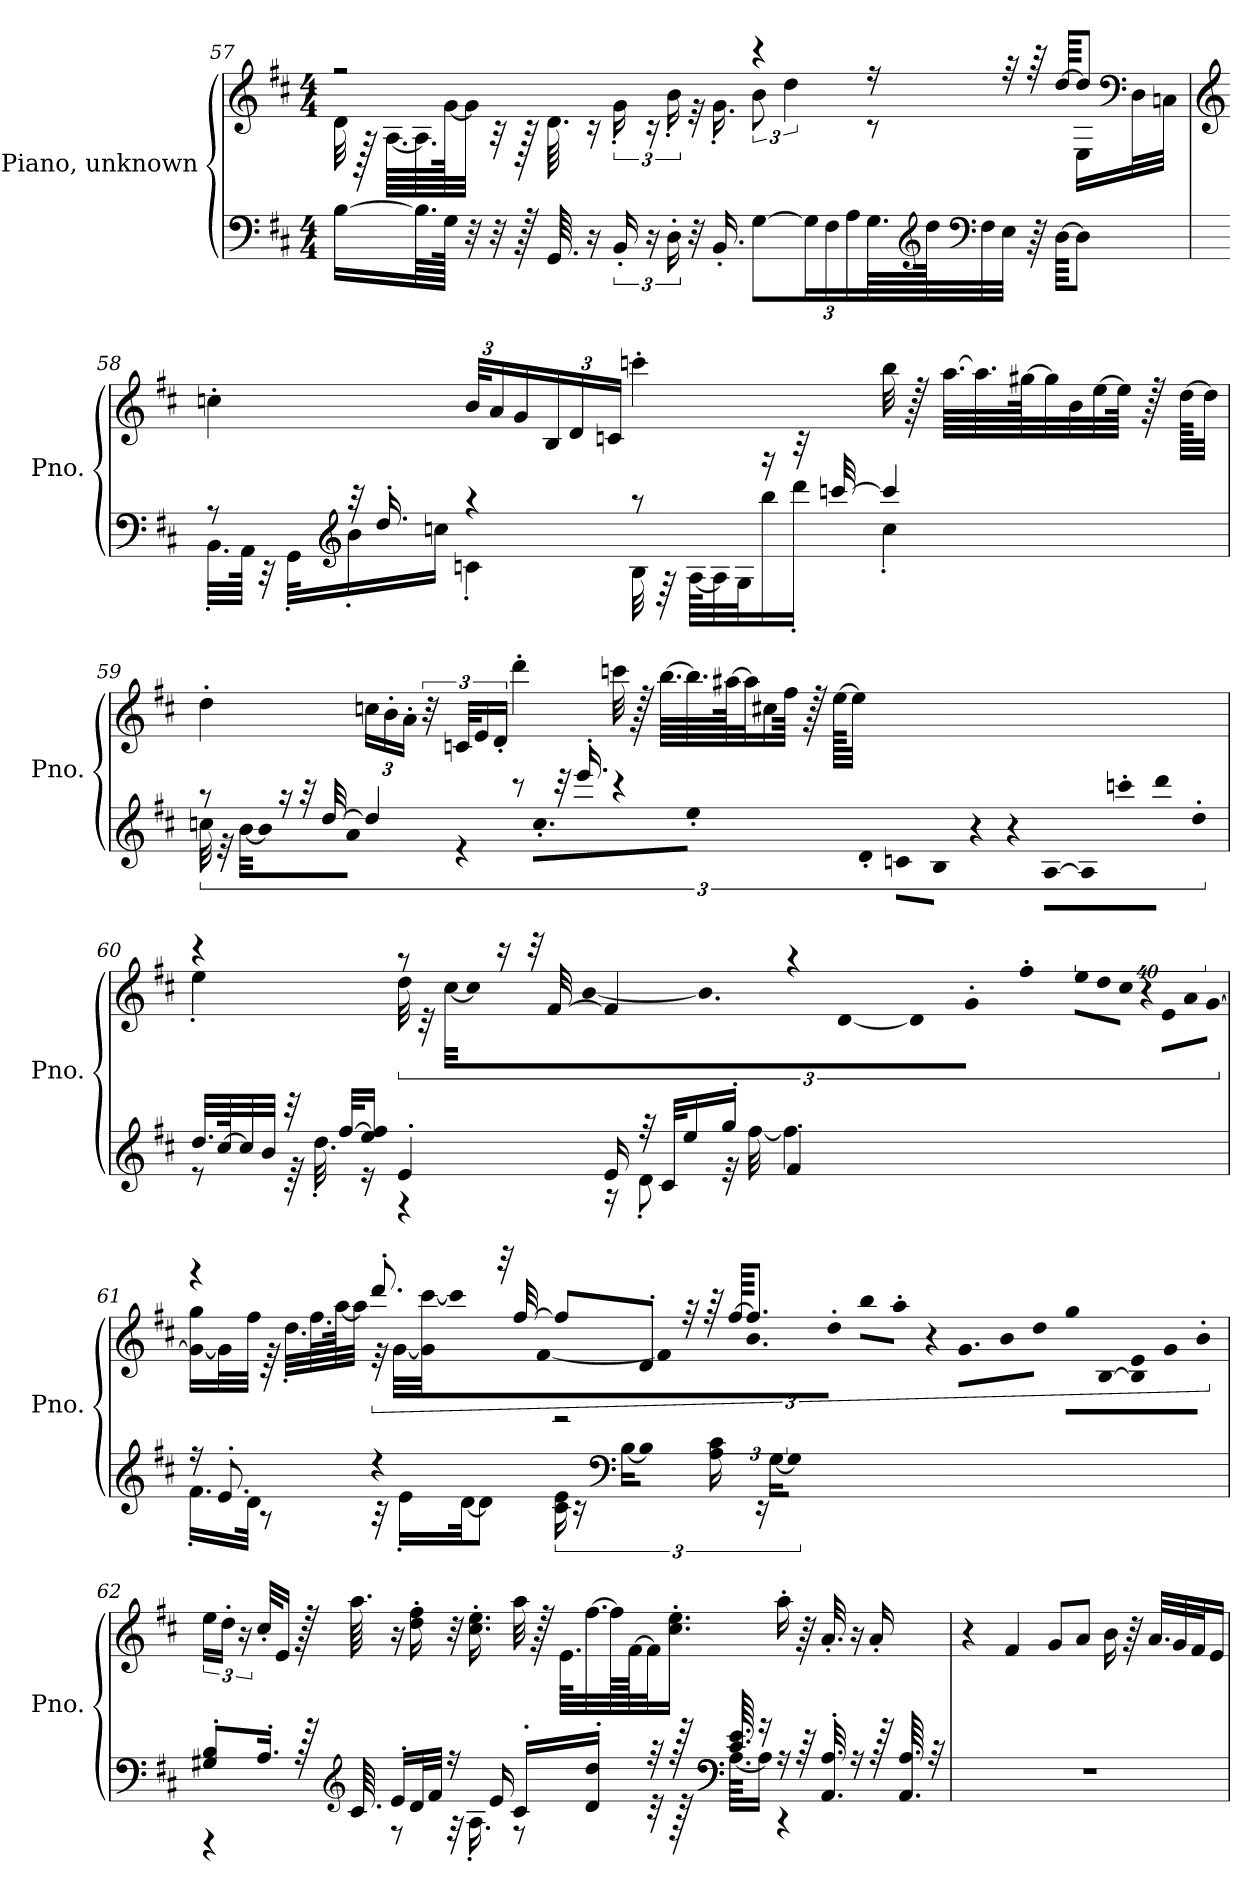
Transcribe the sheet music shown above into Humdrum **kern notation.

**kern	**kern
*part1	*part1
*staff2	*staff1
*I"Piano, unknown	*
*I'Pno.	*
!!LO:PB:g=z
*clefF4	*clefG2
*k[f#c#]	*k[f#c#]
*M4/4	*M4/4
=57	=57
*	*^
[16B\LL	2r	32d\
.	.	128r
.	.	[64.A\LLLL
64.B\LL]	.	64.A\]
128G\JJJJk	.	[128g\JK
32r	.	32g\JJJ]
32r	.	32r
128r	.	128r
64.GG/	.	64.d\
16r	.	16r
24BB'/	.	24g'\
24r	.	24r
24D'\	.	24b'\
32r	.	32r
16.BB'/	.	16.g'\
[8G\L	4r	12b\
.	.	6dd\
*Xbrackettup	*	*
24G\L]	.	.
24F#\	.	.
24A\	.	.
64.G\LL	16r	8r
*clefG2	*	*
128dd\JK	.	.
*clefF4	*	*
32F#\	.	.
32E\JJJ	32r	.
64r	64r	.
[64D\KKKL	[64dd/KKKL	.
8D\J]	8dd/J]	16E\LL
*	*clefF4	*
.	.	32D\L
.	.	32Cn\JJJ
*	*v	*v
!!LO:LB:g=z
=58	=58
*	*clefG2
*^	*
8r	32.BB'\LLL	4ccn'\
.	64AA\JJJk	.
.	32r	.
.	32GG'\KLL	.
*clefG2	*	*
32r	16b'\	.
16.dd'/	.	.
.	16ccn\JJ	.
*	*	*Xbrackettup
4r	4cn'\	48b/KLL
.	.	24a/
.	.	16g/
.	.	24B/
.	.	24d/
.	.	24cn/JJ
8r	32B\	4cccn'\
.	64r	.
.	[64A\KLLL	.
.	32A\]	.
.	32G\J	.
16r	16bb\	.
32r	16ddd'\JJ	.
[32cccn/	.	.
4ccc/]	4cc'\	32bb\
.	.	128r
.	.	[64.aa\LLLL
.	.	64.aa\]
.	.	[128gg#X\JK
.	.	32gg#\]
.	.	32b\
.	.	[32ee\
.	.	64ee\JJJk]
.	.	128r
.	.	[128dd\KKLLL
.	.	32dd\JJJ]
!!LO:LB:g=z
=59	=59	=59
*	*brackettup	*
8r	48ccn\	4dd'\
.	48r	.
.	[48b\LLL	.
.	32b\]	.
.	32a\JJJ	.
16r	64r	.
.	32.cc'\KLL	.
32r	16ee'\JJ	.
[32dd/	.	.
4dd/]	4d'\	24ccn\LL
.	.	24b'\
.	.	24a'\JJ
*	*	*brackettup
.	.	48r
.	.	48cn/KLL
.	.	24e/
.	.	24d'/JJ
8r	32cn\LLL	4ddd'\
.	32B\JJJ	.
.	64r	.
.	128r	.
.	[128A\KKLLL	.
.	32A\J]	.
32r	16cccn'\	.
16.eee'/	.	.
.	16ddd\JJ	.
4r	4dd'\	32cccn\
.	.	128r
.	.	[64.bb\LLLL
.	.	64.bb\]
.	.	[128aa#X\JK
.	.	32aa#\J]
.	.	16cc#X\
.	.	64ff#\JJkk
.	.	128r
.	.	[128ee\KKLLL
.	.	32ee\JJJ]
!!LO:LB:g=z
=60	=60	=60
*	*	*^
32.dd/LLL	8r	4r	4ee'\
[64cc#/K	.	.	.
32cc#/]	.	.	.
32b/JJJ	.	.	.
32r	64r	.	.
.	32.dd'\	.	.
[32ff#/KLL	.	.	.
16ee/ 16ff#/]JJ	16r	.	.
4e'/	4r	8r	48dd\
.	.	.	48r
.	.	.	[48cc#\LLL
.	.	.	32cc#\]
.	.	.	[32b\
.	.	16r	64.b\L]
.	.	.	[128d\JK
.	.	.	32d\J]
.	.	32r	16g'\JJ
.	.	[32f#/	.
16e/	16r	4f#/]	4ff#'\
32r	8d'\	.	.
32c#/KLL	.	.	.
16ee/	.	.	.
16gg'/JJ	32r	.	.
.	[32ff#\	.	.
!	!	!	!LO:N:vis=32
4f#'/	4ff#\]	4r	640%23ee\LLL
!	!	!	!LO:N:vis=32
.	.	.	640%23dd\
!	!	!	!LO:N:vis=32
.	.	.	640%23cc#\JJJ
!	!	!	!LO:N:vis=32
.	.	.	640%23r
!	!	!	!LO:N:vis=32
.	.	.	640%23e\LLL
!	!	!	!LO:N:vis=32
.	.	.	640%23a\
!	!	!	!LO:N:vis=32
.	.	.	[640%23g\JJJ
640ryy	640ryy	640ryy	.
!!LO:LB:g=z	!!
=61	=61	=61	=61
16r	16.f#'\LL	4r	16g\_ 16gg\LL
8.e'/	.	.	32g\L]
.	32d\JJk	.	32ff#\JJJ
.	8r	.	64r
.	.	.	32.dd'\LLL
.	.	.	64.ff#\L
.	.	.	[128aa\JK
.	.	.	32aa\JJJ]
4r	32r	8.ddd'/	48r
.	.	.	[48g\LLL
.	16e'\LL	.	.
.	.	.	48g\] [48ccc#\
.	.	.	32ccc#\]
.	[32d\JK	.	[32f#\
.	8d\J]	.	64f#\K]
.	.	.	32.b\J
.	.	32r	16dd'\JJ
.	.	[32ff#/	.
2r	24c#\ 24e\	8ff#/L]	16bb\LL
.	24r	.	.
.	.	.	16aa'\JJ
*clefF4	*	*	*
.	[24B\KL	.	.
.	8B\J]	8d'/J	64r
.	.	.	32.g\LLL
.	.	.	32b\
.	.	.	32dd\JJJ
.	24A\ 24c#\	32r	16gg\LL
.	.	64r	.
.	24r	.	.
.	.	[64ff#/KKKL	.
.	.	8.ff#/J]	[16B\
.	[24G\KL	.	.
.	8G\J]	.	16B\] 16e\
.	.	.	32g\L
.	.	.	32b'\JJJ
*	*	*v	*v
!!LO:LB:g=z
=62	=62	=62
8G#X/' 8B/'L	4r	24ee\LL
.	.	24dd'\JJ
.	.	24r
16.A'/Jk	.	32cc#'/KLL
.	.	16e/JJ
128r	.	128r
*clefG2	*	*
64.c#/	.	64.aa\
16e'/LL	8r	16r
32d/L	.	16dd\' 16ff#\'
32f#/JJJ	.	.
16r	32r	32r
.	16.A'\	16.cc#\' 16.ee\'
16e/	.	.
16c#'/LL	8r	32aa\
.	.	128r
.	.	64.e\KLLL
16d/' 16dd/'JJ	.	[32.ff#\
.	.	128ff#\LL]
.	.	[128f#\JJ
32r	32r	32f#\J]
128r	128r	16.cc#\' 16.ee\'JJ
*clefF4	*	*
64.c#/ 64.e/	[64.A\KKLL	.
16r	16A\JJ]	.
16r	4r	16aa'\
64r	.	64r
32.AA/' 32.A/'	.	32.a'/
16r	.	16r
128r	.	16a'/
64.AA/ 64.A/	.	.
32r	.	.
*v	*v	*
!!LO:PB:g=z
=63	=63
1r	4r
.	4f#/
.	8g/L
.	8a/J
.	16b\
.	64r
.	32.a/LLL
.	32g/
.	32f#/J
.	16e/JJ
=	=
*-	*-
